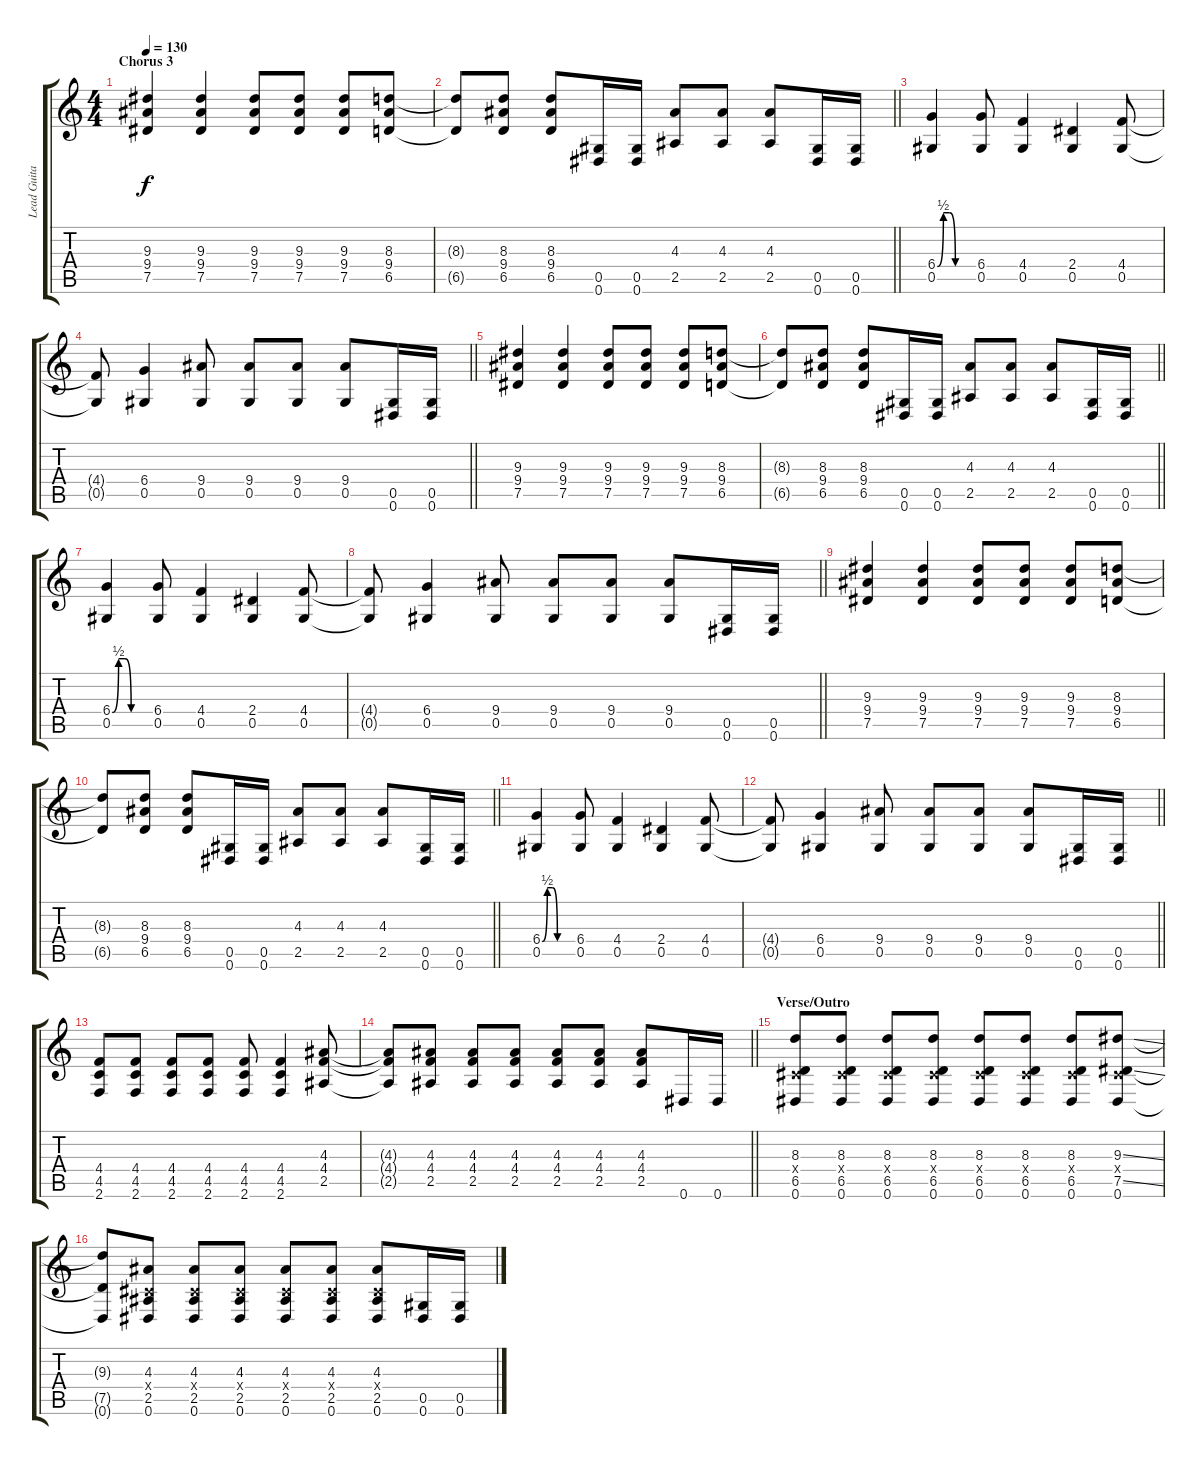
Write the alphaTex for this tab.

\track ("Lead Guitar" "Lead Guita") {instrument electricguitarmuted}
\staff {score tabs}
\tuning (Eb4 Bb3 Gb3 Db3 Ab2 Eb2) {hide}
\ts (4 4)
\section ("" "Chorus 3")
\tempo 130
\clef g2
\ks c
(9.3 9.4 7.5).4{dy f} (9.3 9.4 7.5).4 (9.3 9.4 7.5).8 (9.3 9.4 7.5).8 (9.3 9.4 7.5).8 (8.3 9.4 6.5).8 |
\barLineRight lightlight
(8.3{t} 6.5{t}).8 (8.3 9.4 6.5).8 (8.3 9.4 6.5).8 (0.5 0.6).16 (0.5 0.6).16 (4.3 2.5).8 (4.3 2.5).8 (4.3 2.5).8 (0.5 0.6).16 (0.5 0.6).16 |
(6.4{be (custom 0 0 10 2 20 2 30 0 60 0)} 0.5).4 (6.4 0.5).8 (4.4 0.5).4 (2.4 0.5).4 (4.4 0.5).8 |
\barLineRight lightlight
(4.4{t} 0.5{t}).8 (6.4 0.5).4 (9.4 0.5).8 (9.4 0.5).8 (9.4 0.5).8 (9.4 0.5).8 (0.5 0.6).16 (0.5 0.6).16 |
(9.3 9.4 7.5).4 (9.3 9.4 7.5).4 (9.3 9.4 7.5).8 (9.3 9.4 7.5).8 (9.3 9.4 7.5).8 (8.3 9.4 6.5).8 |
\barLineRight lightlight
(8.3{t} 6.5{t}).8 (8.3 9.4 6.5).8 (8.3 9.4 6.5).8 (0.5 0.6).16 (0.5 0.6).16 (4.3 2.5).8 (4.3 2.5).8 (4.3 2.5).8 (0.5 0.6).16 (0.5 0.6).16 |
(6.4{be (custom 0 0 10 2 20 2 30 0 60 0)} 0.5).4 (6.4 0.5).8 (4.4 0.5).4 (2.4 0.5).4 (4.4 0.5).8 |
\barLineRight lightlight
(4.4{t} 0.5{t}).8 (6.4 0.5).4 (9.4 0.5).8 (9.4 0.5).8 (9.4 0.5).8 (9.4 0.5).8 (0.5 0.6).16 (0.5 0.6).16 |
(9.3 9.4 7.5).4 (9.3 9.4 7.5).4 (9.3 9.4 7.5).8 (9.3 9.4 7.5).8 (9.3 9.4 7.5).8 (8.3 9.4 6.5).8 |
\barLineRight lightlight
(8.3{t} 6.5{t}).8 (8.3 9.4 6.5).8 (8.3 9.4 6.5).8 (0.5 0.6).16 (0.5 0.6).16 (4.3 2.5).8 (4.3 2.5).8 (4.3 2.5).8 (0.5 0.6).16 (0.5 0.6).16 |
(6.4{be (custom 0 0 10 2 20 2 30 0 60 0)} 0.5).4 (6.4 0.5).8 (4.4 0.5).4 (2.4 0.5).4 (4.4 0.5).8 |
\barLineRight lightlight
(4.4{t} 0.5{t}).8 (6.4 0.5).4 (9.4 0.5).8 (9.4 0.5).8 (9.4 0.5).8 (9.4 0.5).8 (0.5 0.6).16 (0.5 0.6).16 |
(4.4 4.5 2.6).8 (4.4 4.5 2.6).8 (4.4 4.5 2.6).8 (4.4 4.5 2.6).8 (4.4 4.5 2.6).8 (4.4 4.5 2.6).4 (4.3 4.4 2.5).8 |
\barLineRight lightlight
(4.3{t} 4.4{t} 2.5{t}).8 (4.3 4.4 2.5).8 (4.3 4.4 2.5).8 (4.3 4.4 2.5).8 (4.3 4.4 2.5).8 (4.3 4.4 2.5).8 (4.3 4.4 2.5).8 0.6.16 0.6.16 |
\section ("" "Verse/Outro")
(8.3 0.4{x} 6.5 0.6).8 (8.3 0.4{x} 6.5 0.6).8 (8.3 0.4{x} 6.5 0.6).8 (8.3 0.4{x} 6.5 0.6).8 (8.3 0.4{x} 6.5 0.6).8 (8.3 0.4{x} 6.5 0.6).8 (8.3 0.4{x} 6.5 0.6).8 (9.3{ss} 0.4{x} 7.5{ss} 0.6).8 |
(9.3{t} 7.5{t} 0.6{t}).8 (4.3 0.4{x} 2.5 0.6).8 (4.3 0.4{x} 2.5 0.6).8 (4.3 0.4{x} 2.5 0.6).8 (4.3 0.4{x} 2.5 0.6).8 (4.3 0.4{x} 2.5 0.6).8 (4.3 0.4{x} 2.5 0.6).8 (0.5 0.6).16 (0.5 0.6).16
